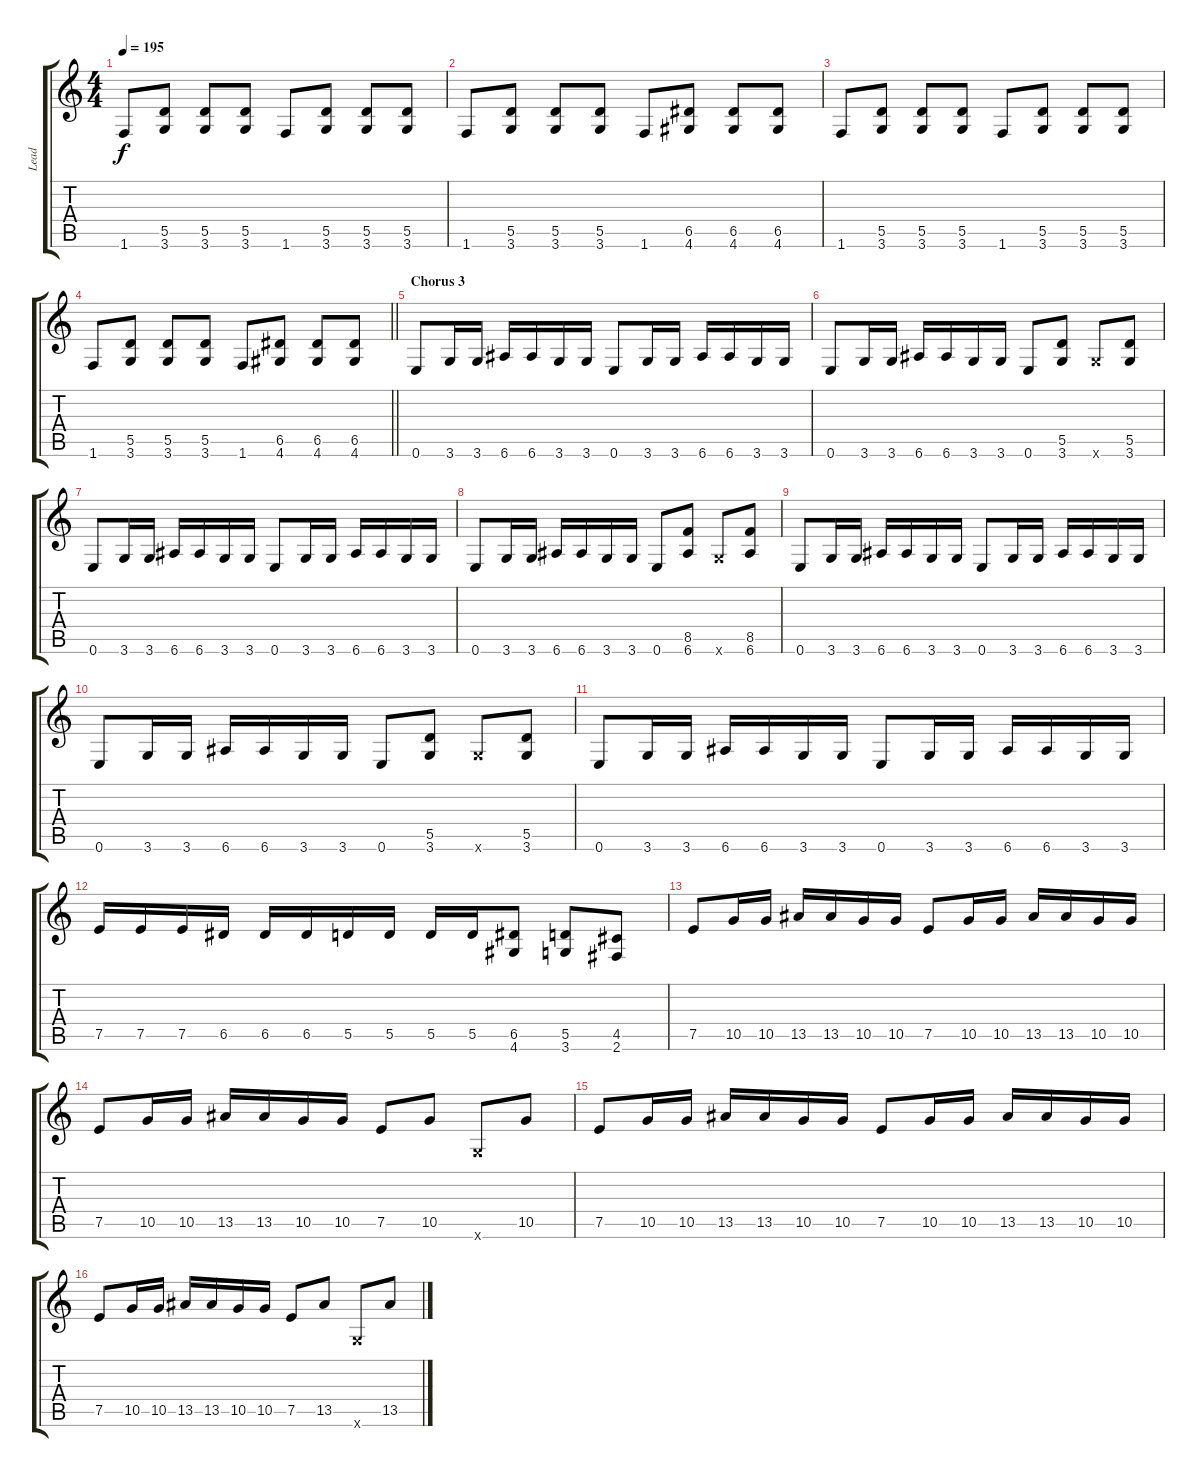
\track ("Lead" "Lead") {instrument distortionguitar}
\staff {score tabs}
\tuning (E4 B3 G3 D3 A2 E2) {hide}
\ts (4 4)
\tempo 195
\clef g2
\ks c
1.6.8{dy f} (5.5 3.6).8 (5.5 3.6).8 (5.5 3.6).8 1.6.8 (5.5 3.6).8 (5.5 3.6).8 (5.5 3.6).8 |
1.6.8 (5.5 3.6).8 (5.5 3.6).8 (5.5 3.6).8 1.6.8 (6.5 4.6).8 (6.5 4.6).8 (6.5 4.6).8 |
1.6.8 (5.5 3.6).8 (5.5 3.6).8 (5.5 3.6).8 1.6.8 (5.5 3.6).8 (5.5 3.6).8 (5.5 3.6).8 |
\barLineRight lightlight
1.6.8 (5.5 3.6).8 (5.5 3.6).8 (5.5 3.6).8 1.6.8 (6.5 4.6).8 (6.5 4.6).8 (6.5 4.6).8 |
\section ("" "Chorus 3")
0.6.8 3.6.16 3.6.16 6.6.16 6.6.16 3.6.16 3.6.16 0.6.8 3.6.16 3.6.16 6.6.16 6.6.16 3.6.16 3.6.16 |
0.6.8 3.6.16 3.6.16 6.6.16 6.6.16 3.6.16 3.6.16 0.6.8 (5.5 3.6).8 3.6{x}.8 (5.5 3.6).8 |
0.6.8 3.6.16 3.6.16 6.6.16 6.6.16 3.6.16 3.6.16 0.6.8 3.6.16 3.6.16 6.6.16 6.6.16 3.6.16 3.6.16 |
0.6.8 3.6.16 3.6.16 6.6.16 6.6.16 3.6.16 3.6.16 0.6.8 (8.5 6.6).8 3.6{x}.8 (8.5 6.6).8 |
0.6.8 3.6.16 3.6.16 6.6.16 6.6.16 3.6.16 3.6.16 0.6.8 3.6.16 3.6.16 6.6.16 6.6.16 3.6.16 3.6.16 |
0.6.8 3.6.16 3.6.16 6.6.16 6.6.16 3.6.16 3.6.16 0.6.8 (5.5 3.6).8 3.6{x}.8 (5.5 3.6).8 |
0.6.8 3.6.16 3.6.16 6.6.16 6.6.16 3.6.16 3.6.16 0.6.8 3.6.16 3.6.16 6.6.16 6.6.16 3.6.16 3.6.16 |
7.5.16 7.5.16 7.5.16 6.5.16 6.5.16 6.5.16 5.5.16 5.5.16 5.5.16 5.5.16 (6.5 4.6).8 (5.5 3.6).8 (4.5 2.6).8 |
7.5.8 10.5.16 10.5.16 13.5.16 13.5.16 10.5.16 10.5.16 7.5.8 10.5.16 10.5.16 13.5.16 13.5.16 10.5.16 10.5.16 |
7.5.8 10.5.16 10.5.16 13.5.16 13.5.16 10.5.16 10.5.16 7.5.8 10.5.8 3.6{x}.8 10.5.8 |
7.5.8 10.5.16 10.5.16 13.5.16 13.5.16 10.5.16 10.5.16 7.5.8 10.5.16 10.5.16 13.5.16 13.5.16 10.5.16 10.5.16 |
7.5.8 10.5.16 10.5.16 13.5.16 13.5.16 10.5.16 10.5.16 7.5.8 13.5.8 3.6{x}.8 13.5.8
